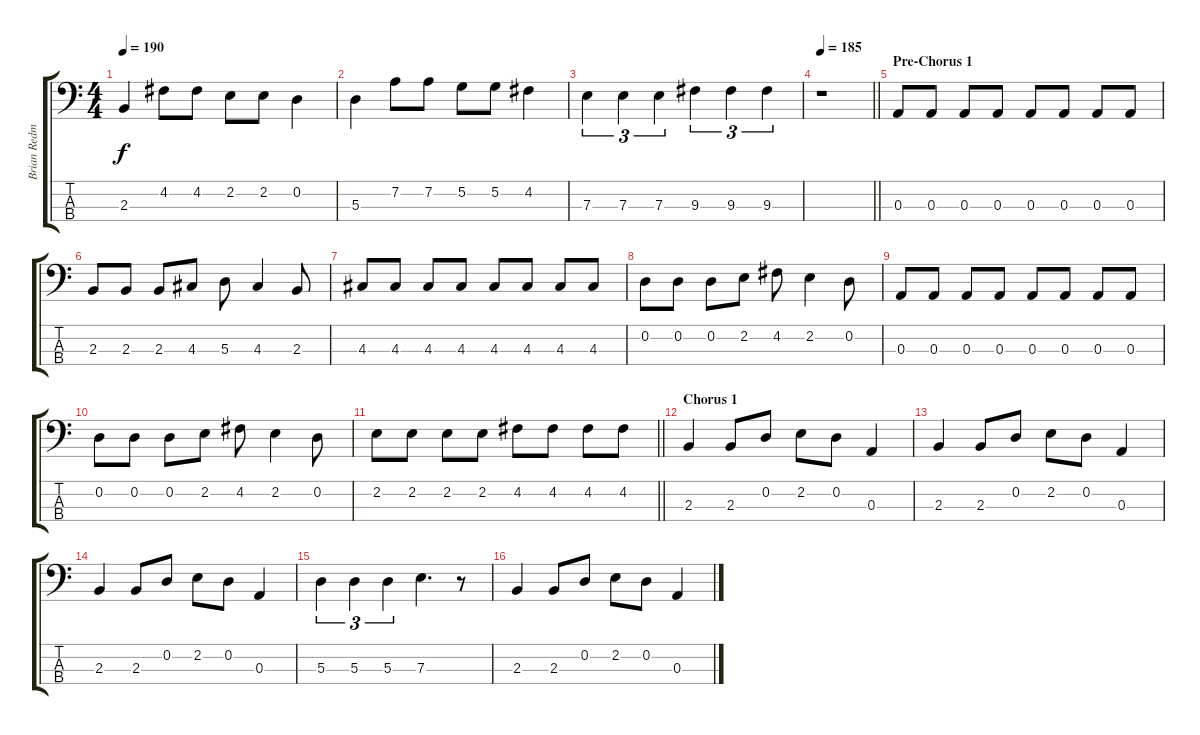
\track ("Brian Redman" "Brian Redm") {instrument electricbassfinger}
\staff {score tabs}
\tuning (G2 D2 A1 E1) {hide}
\ts (4 4)
\tempo 190
\clef f4
\ks c
2.3.4{dy f} 4.2.8 4.2.8 2.2.8 2.2.8 0.2.4 |
5.3.4 7.2.8 7.2.8 5.2.8 5.2.8 4.2.4 |
7.3.4{tu (3 2)} 7.3.4{tu (3 2)} 7.3.4{tu (3 2)} 9.3.4{tu (3 2)} 9.3.4{tu (3 2)} 9.3.4{tu (3 2)} |
\tempo 185
\barLineRight lightlight
r.1 |
\section ("" "Pre-Chorus 1")
0.3.8 0.3.8 0.3.8 0.3.8 0.3.8 0.3.8 0.3.8 0.3.8 |
2.3.8 2.3.8 2.3.8 4.3.8 5.3.8 4.3.4 2.3.8 |
4.3.8 4.3.8 4.3.8 4.3.8 4.3.8 4.3.8 4.3.8 4.3.8 |
0.2.8 0.2.8 0.2.8 2.2.8 4.2.8 2.2.4 0.2.8 |
0.3.8 0.3.8 0.3.8 0.3.8 0.3.8 0.3.8 0.3.8 0.3.8 |
0.2.8 0.2.8 0.2.8 2.2.8 4.2.8 2.2.4 0.2.8 |
\barLineRight lightlight
2.2.8 2.2.8 2.2.8 2.2.8 4.2.8 4.2.8 4.2.8 4.2.8 |
\section ("" "Chorus 1")
2.3.4 2.3.8 0.2.8 2.2.8 0.2.8 0.3.4 |
2.3.4 2.3.8 0.2.8 2.2.8 0.2.8 0.3.4 |
2.3.4 2.3.8 0.2.8 2.2.8 0.2.8 0.3.4 |
5.3.4{tu (3 2)} 5.3.4{tu (3 2)} 5.3.4{tu (3 2)} 7.3.4{d} r.8 |
2.3.4 2.3.8 0.2.8 2.2.8 0.2.8 0.3.4
